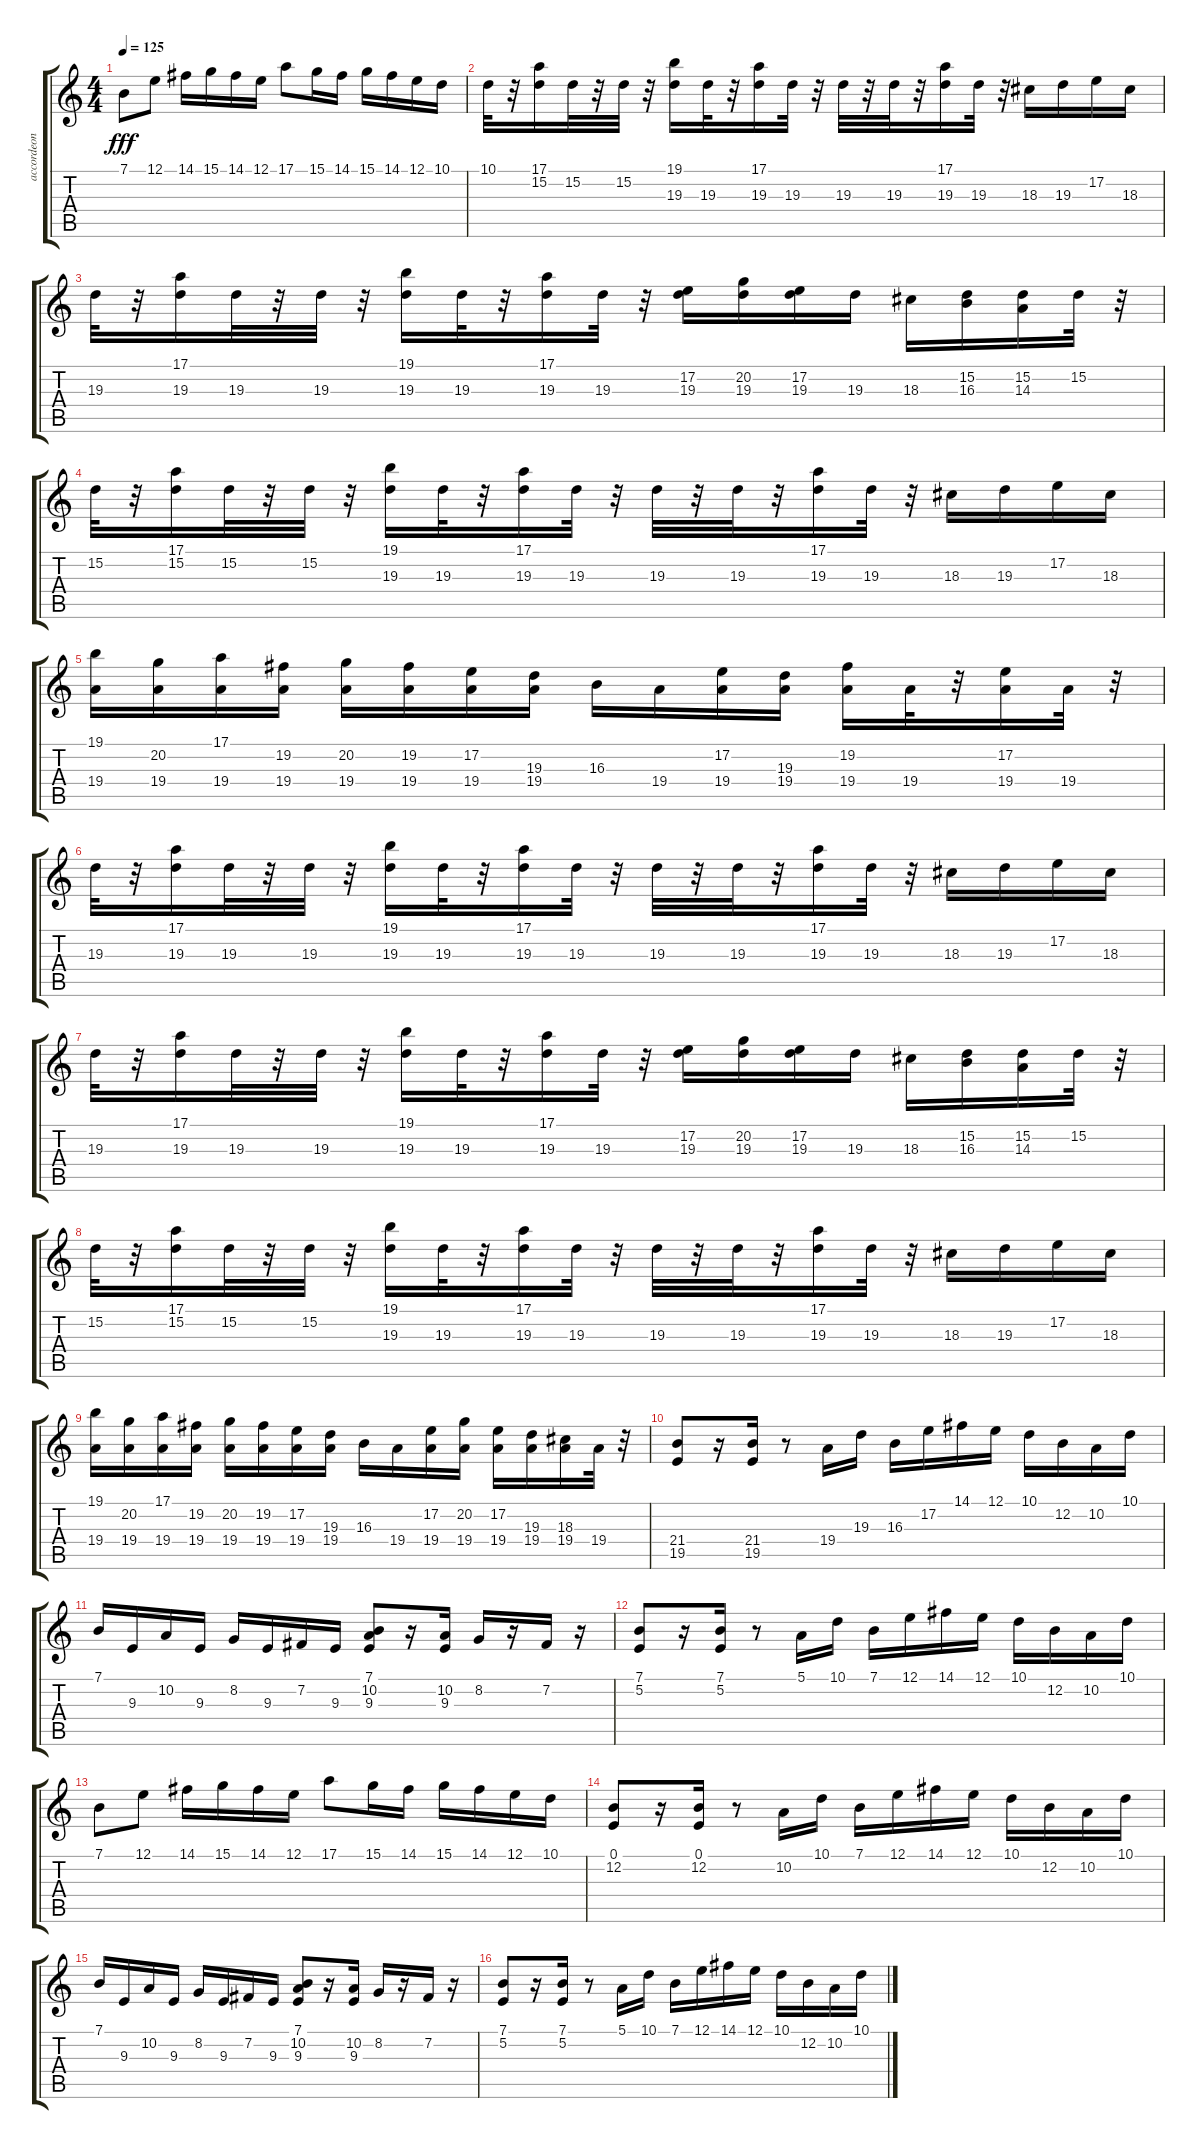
\track ("accordeon" "accordeon") {instrument tangoaccordion}
\staff {score tabs}
\tuning (E4 B3 G3 D3 A2 E2) {hide}
\ts (4 4)
\tempo 125
\clef g2
\ks c
7.1.8{dy fff} 12.1.8 14.1.16 15.1.16 14.1.16 12.1.16 17.1.8 15.1.16 14.1.16 15.1.16 14.1.16 12.1.16 10.1.16 |
10.1.32 r.32 (17.1 15.2).16 15.2.32 r.32 15.2.32 r.32 (19.1 19.3).16 19.3.32 r.32 (17.1 19.3).16 19.3.32 r.32 19.3.32 r.32 19.3.32 r.32 (17.1 19.3).16 19.3.32 r.32 18.3.16 19.3.16 17.2.16 18.3.16 |
19.3.32 r.32 (17.1 19.3).16 19.3.32 r.32 19.3.32 r.32 (19.1 19.3).16 19.3.32 r.32 (17.1 19.3).16 19.3.32 r.32 (17.2 19.3).16 (20.2 19.3).16 (17.2 19.3).16 19.3.16 18.3.16 (15.2 16.3).16 (15.2 14.3).16 15.2.32 r.32 |
15.2.32 r.32 (17.1 15.2).16 15.2.32 r.32 15.2.32 r.32 (19.1 19.3).16 19.3.32 r.32 (17.1 19.3).16 19.3.32 r.32 19.3.32 r.32 19.3.32 r.32 (17.1 19.3).16 19.3.32 r.32 18.3.16 19.3.16 17.2.16 18.3.16 |
(19.1 19.4).16 (20.2 19.4).16 (17.1 19.4).16 (19.2 19.4).16 (20.2 19.4).16 (19.2 19.4).16 (17.2 19.4).16 (19.3 19.4).16 16.3.16 19.4.16 (17.2 19.4).16 (19.3 19.4).16 (19.2 19.4).16 19.4.32 r.32 (17.2 19.4).16 19.4.32 r.32 |
19.3.32 r.32 (17.1 19.3).16 19.3.32 r.32 19.3.32 r.32 (19.1 19.3).16 19.3.32 r.32 (17.1 19.3).16 19.3.32 r.32 19.3.32 r.32 19.3.32 r.32 (17.1 19.3).16 19.3.32 r.32 18.3.16 19.3.16 17.2.16 18.3.16 |
19.3.32 r.32 (17.1 19.3).16 19.3.32 r.32 19.3.32 r.32 (19.1 19.3).16 19.3.32 r.32 (17.1 19.3).16 19.3.32 r.32 (17.2 19.3).16 (20.2 19.3).16 (17.2 19.3).16 19.3.16 18.3.16 (15.2 16.3).16 (15.2 14.3).16 15.2.32 r.32 |
15.2.32 r.32 (17.1 15.2).16 15.2.32 r.32 15.2.32 r.32 (19.1 19.3).16 19.3.32 r.32 (17.1 19.3).16 19.3.32 r.32 19.3.32 r.32 19.3.32 r.32 (17.1 19.3).16 19.3.32 r.32 18.3.16 19.3.16 17.2.16 18.3.16 |
(19.1 19.4).16 (20.2 19.4).16 (17.1 19.4).16 (19.2 19.4).16 (20.2 19.4).16 (19.2 19.4).16 (17.2 19.4).16 (19.3 19.4).16 16.3.16 19.4.16 (17.2 19.4).16 (20.2 19.4).16 (17.2 19.4).16 (19.3 19.4).16 (18.3 19.4).16 19.4.32 r.32 |
(21.4 19.5).8 r.16 (21.4 19.5).16 r.8 19.4.16 19.3.16 16.3.16 17.2.16 14.1.16 12.1.16 10.1.16 12.2.16 10.2.16 10.1.16 |
7.1.16 9.3.16 10.2.16 9.3.16 8.2.16 9.3.16 7.2.16 9.3.16 (7.1 10.2 9.3).8 r.16 (10.2 9.3).16 8.2.16 r.16 7.2.16 r.16 |
(7.1 5.2).8 r.16 (7.1 5.2).16 r.8 5.1.16 10.1.16 7.1.16 12.1.16 14.1.16 12.1.16 10.1.16 12.2.16 10.2.16 10.1.16 |
7.1.8 12.1.8 14.1.16 15.1.16 14.1.16 12.1.16 17.1.8 15.1.16 14.1.16 15.1.16 14.1.16 12.1.16 10.1.16 |
(0.1 12.2).8 r.16 (0.1 12.2).16 r.8 10.2.16 10.1.16 7.1.16 12.1.16 14.1.16 12.1.16 10.1.16 12.2.16 10.2.16 10.1.16 |
7.1.16 9.3.16 10.2.16 9.3.16 8.2.16 9.3.16 7.2.16 9.3.16 (7.1 10.2 9.3).8 r.16 (10.2 9.3).16 8.2.16 r.16 7.2.16 r.16 |
(7.1 5.2).8 r.16 (7.1 5.2).16 r.8 5.1.16 10.1.16 7.1.16 12.1.16 14.1.16 12.1.16 10.1.16 12.2.16 10.2.16 10.1.16
